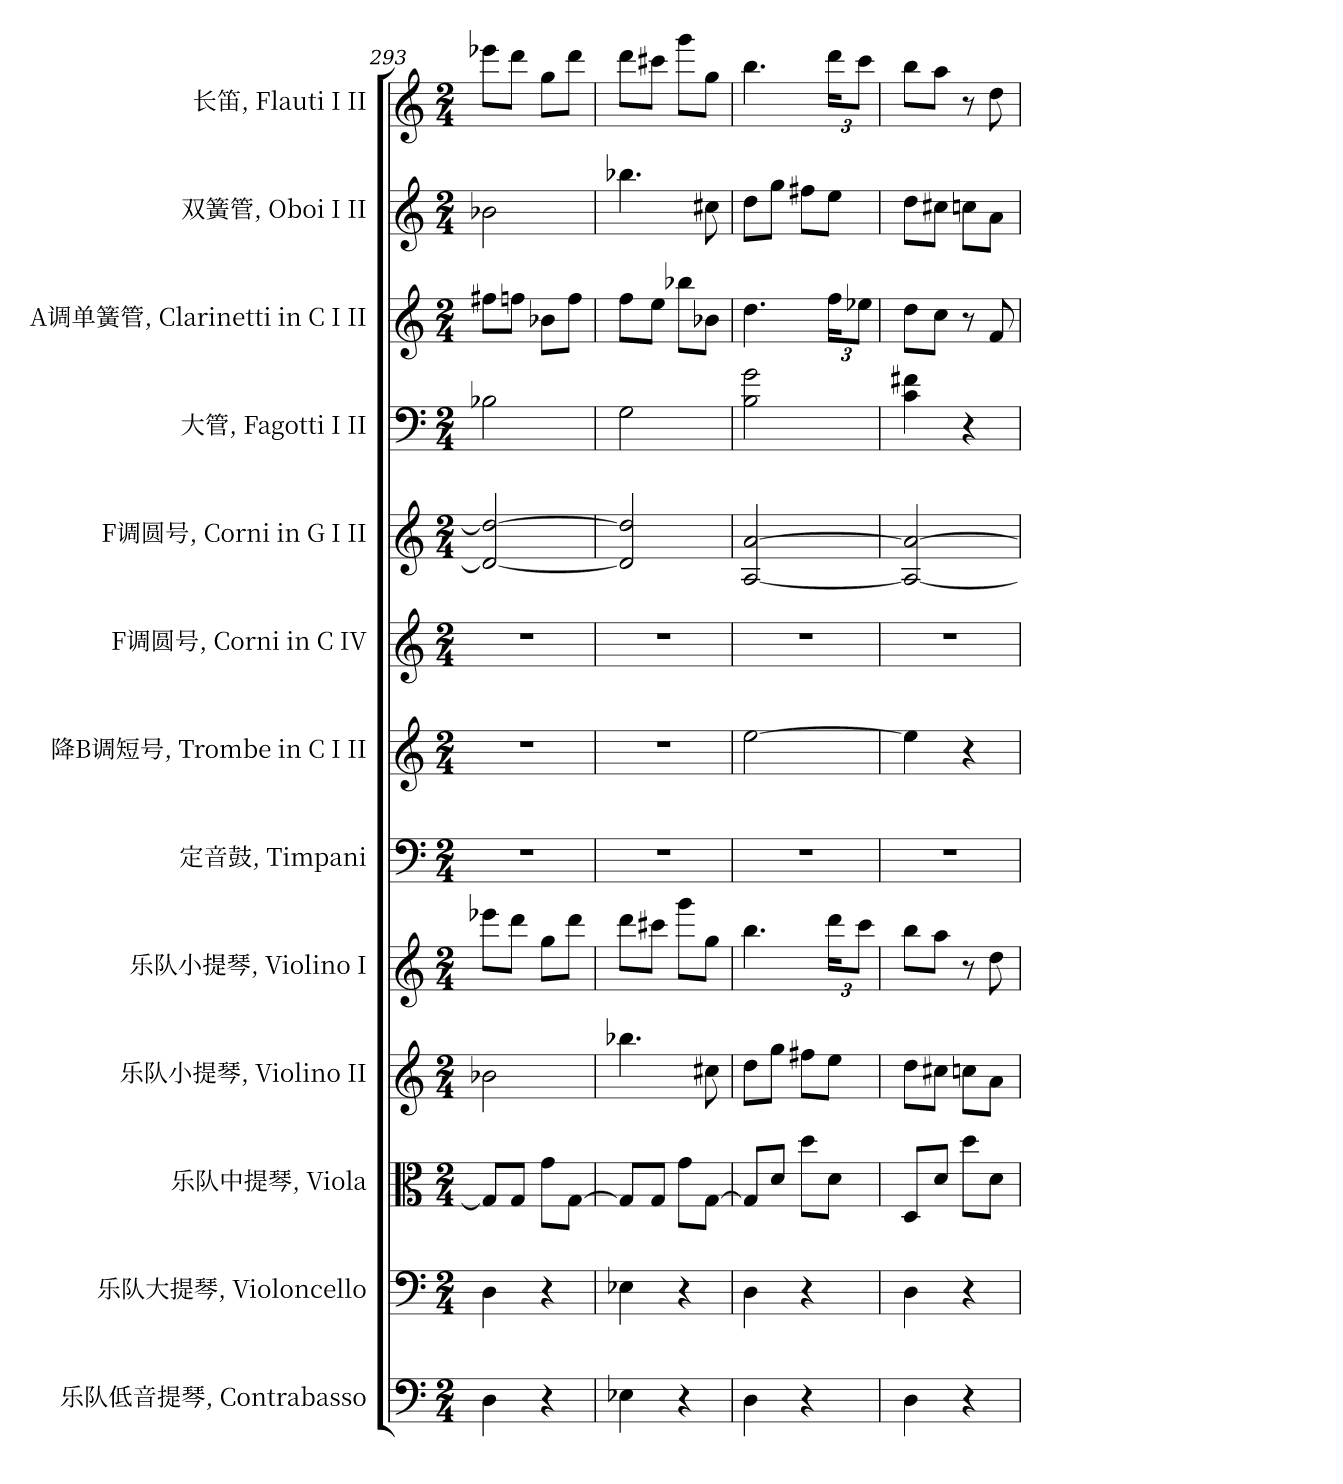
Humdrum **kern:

**kern	**kern	**kern	**kern	**kern	**kern	**kern	**kern	**kern	**kern	**kern	**kern	**kern
*part13	*part12	*part11	*part10	*part9	*part8	*part7	*part6	*part5	*part4	*part3	*part2	*part1
*staff13	*staff12	*staff11	*staff10	*staff9	*staff8	*staff7	*staff6	*staff5	*staff4	*staff3	*staff2	*staff1
*I"乐队低音提琴, Contrabasso	*I"乐队大提琴, Violoncello	*I"乐队中提琴, Viola	*I"乐队小提琴, Violino II	*I"乐队小提琴, Violino I	*I"定音鼓, Timpani	*I"降B调短号, Trombe in C I II	*I"F调圆号, Corni in C IV	*I"F调圆号, Corni in G I II	*I"大管, Fagotti I II	*I"A调单簧管, Clarinetti in C I II	*I"双簧管, Oboi I II	*I"长笛, Flauti I II
*I'Cbs.	*	*	*	*	*I'Timp.	*	*	*	*	*I'A Cl.	*I'Ob.	*I'Fl.
*clefF4	*clefF4	*clefC3	*clefG2	*clefG2	*clefF4	*clefG2	*clefG2	*clefG2	*clefF4	*clefG2	*clefG2	*clefG2
*ITrd7c12	*	*	*	*	*	*ITrd1c2	*ITrd4c7	*ITrd4c7	*	*ITrd2c3	*	*
*k[]	*k[]	*k[]	*k[]	*k[]	*k[]	*k[b-e-]	*k[b-]	*k[b-]	*k[]	*k[f#c#g#]	*k[]	*k[]
*M2/4	*M2/4	*M2/4	*M2/4	*M2/4	*M2/4	*M2/4	*M2/4	*M2/4	*M2/4	*M2/4	*M2/4	*M2/4
*MM124	*MM124	*MM124	*MM124	*MM124	*MM124	*MM124	*MM124	*MM124	*MM124	*MM124	*MM124	*MM124
=293	=293	=293	=293	=293	=293	=293	=293	=293	=293	=293	=293	=293
4DD\	4D\	8G/L]	2b-X\	8eee-X\L	2r	2r	2r	2G/_ 2g/_	2B-X\	8dd#X\L	2b-X\	8eee-X\L
.	.	8G/J	.	8ddd\J	.	.	.	.	.	8ddn\J	.	8ddd\J
*	*	*	*	*	*	*	*	*	*	*	*	*MM129
4r	4r	8g\L	.	8gg\L	.	.	.	.	.	8gn\L	.	8gg\L
.	.	[8G\J	.	8ddd\J	.	.	.	.	.	8dd\J	.	8ddd\J
=294	=294	=294	=294	=294	=294	=294	=294	=294	=294	=294	=294	=294
*	*	*	*	*	*	*	*	*	*	*	*	*MM121
4EE-X\	4E-X\	8G/L]	4.bb-X\	8ddd\L	2r	2r	2r	2G/] 2g/]	2G\	8dd\L	4.bb-X\	8ddd\L
.	.	8G/J	.	8ccc#X\J	.	.	.	.	.	8cc#\J	.	8ccc#X\J
*	*	*	*	*	*	*	*	*	*	*	*	*MM124
4r	4r	8g\L	.	8ggg\L	.	.	.	.	.	8ggn\L	.	8ggg\L
*	*	*	*	*	*	*	*	*	*	*	*	*MM110
.	.	[8G\J	8cc#X\	8gg\J	.	.	.	.	.	8gn\J	8cc#X\	8gg\J
=295	=295	=295	=295	=295	=295	=295	=295	=295	=295	=295	=295	=295
*	*	*	*	*	*	*	*	*	*	*	*	*MM122
4DD\	4D\	8G/L]	8dd\L	4.bb\	2r	[2dd\	2r	[2D/ [2d/	2B\ 2g\	4.b\	8dd\L	4.bb\
.	.	8d/J	8gg\J	.	.	.	.	.	.	.	8gg\J	.
4r	4r	8dd\L	8ff#X\L	.	.	.	.	.	.	.	8ff#X\L	.
*	*	*	*	*Xbrackettup	*	*	*	*	*	*Xbrackettup	*	*Xbrackettup
.	.	8d\J	8ee\J	24ddd\KL	.	.	.	.	.	24dd\KL	8ee\J	24ddd\KL
.	.	.	.	12ccc\J	.	.	.	.	.	12ccn\J	.	12ccc\J
=296	=296	=296	=296	=296	=296	=296	=296	=296	=296	=296	=296	=296
*	*	*	*	*	*	*	*	*	*	*	*	*MM122
4DD\	4D\	8D/L	8dd\L	8bb\L	2r	4dd\]	2r	2D/_ 2d/_	4c\ 4f#X\	8b\L	8dd\L	8bb\L
.	.	8d/J	8cc#X\J	8aa\J	.	.	.	.	.	8a\J	8cc#X\J	8aa\J
*	*	*	*	*	*	*	*	*	*	*	*	*MM126
4r	4r	8dd\L	8ccn\L	8r	.	4r	.	.	4r	8r	8ccn\L	8r
.	.	8d\J	8a\J	8dd\	.	.	.	.	.	8d/	8a\J	8dd\
=	=	=	=	=	=	=	=	=	=	=	=	=
*-	*-	*-	*-	*-	*-	*-	*-	*-	*-	*-	*-	*-
